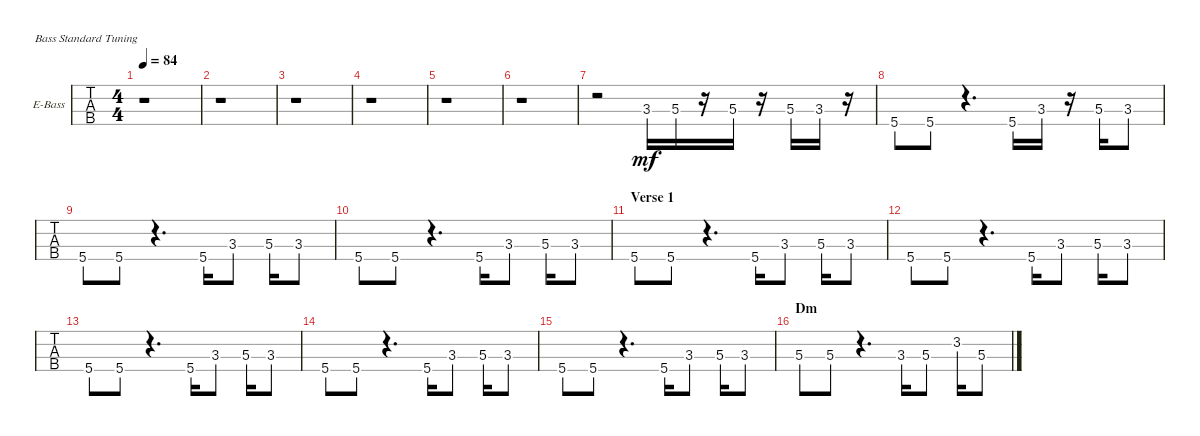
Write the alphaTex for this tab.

\defaultSystemsLayout 4
\bracketExtendMode groupsimilarinstruments
\firstSystemTrackNameOrientation horizontal
\otherSystemsTrackNameOrientation horizontal
\track ("Basse" "E-Bass") {instrument electricbassfinger}
\staff {tabs}
\tuning (G2 D2 A1 E1)
\ts (4 4)
\tempo 84
\clef f4
\ks c
r.1{dy mf instrument electricbassfinger} |
r.1 |
r.1 |
r.1 |
r.1 |
r.1 |
r.2 3.3.16 5.3.16 r.16 5.3.16 r.16 5.3.16 3.3.16 r.16 |
5.4.8 5.4.8 r.4{d} 5.4.16 3.3.16 r.16 5.3.16 3.3.8 |
5.4.8 5.4.8 r.4{d} 5.4.16 3.3.8 5.3.16 3.3.8 |
5.4.8 5.4.8 r.4{d} 5.4.16 3.3.8 5.3.16 3.3.8 |
\section ("" "Verse 1")
5.4.8 5.4.8 r.4{d} 5.4.16 3.3.8 5.3.16 3.3.8 |
5.4.8 5.4.8 r.4{d} 5.4.16 3.3.8 5.3.16 3.3.8 |
5.4.8 5.4.8 r.4{d} 5.4.16 3.3.8 5.3.16 3.3.8 |
5.4.8 5.4.8 r.4{d} 5.4.16 3.3.8 5.3.16 3.3.8 |
5.4.8 5.4.8 r.4{d} 5.4.16 3.3.8 5.3.16 3.3.8 |
\section ("" "Dm")
5.3.8 5.3.8 r.4{d} 3.3.16 5.3.8 3.2.16 5.3.8
